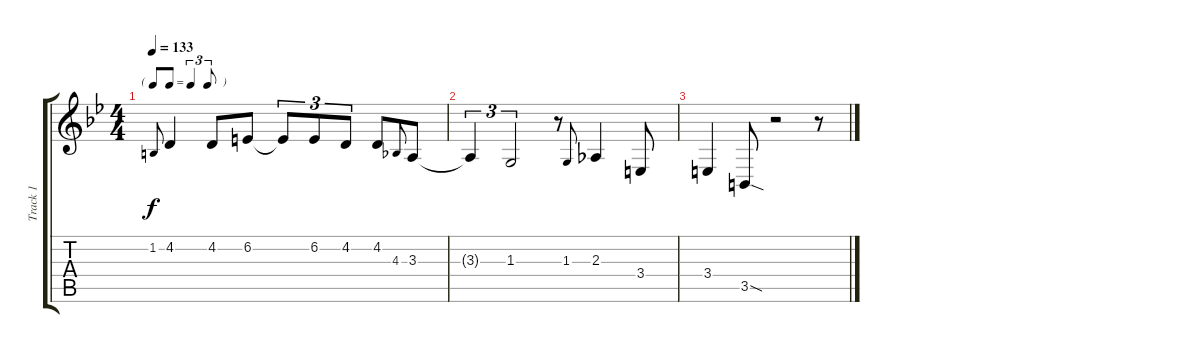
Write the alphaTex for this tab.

\track ("Track 1" "Track 1") {instrument altosax}
\staff {score tabs}
\tuning (Eb4 Bb3 Gb3 Db3 Ab2 Eb2) {hide}
\ts (4 4)
\tf triplet8th
\tempo 133
\clef g2
\ks bb
1.2.8{gr onbeat dy f} 4.2.4 4.2.8 6.2.8 6.2{t}.8{tu (3 2)} 6.2.8{tu (3 2)} 4.2.8{tu (3 2)} 4.2.8 4.3.8{gr onbeat} 3.3.8 |
3.3{t}.4{tu (3 2)} 1.3.2{tu (3 2)} r.8 1.3.8{gr onbeat} 2.3.4 3.4.8 |
3.4.4 3.5{sod}.8 r.2 r.8
